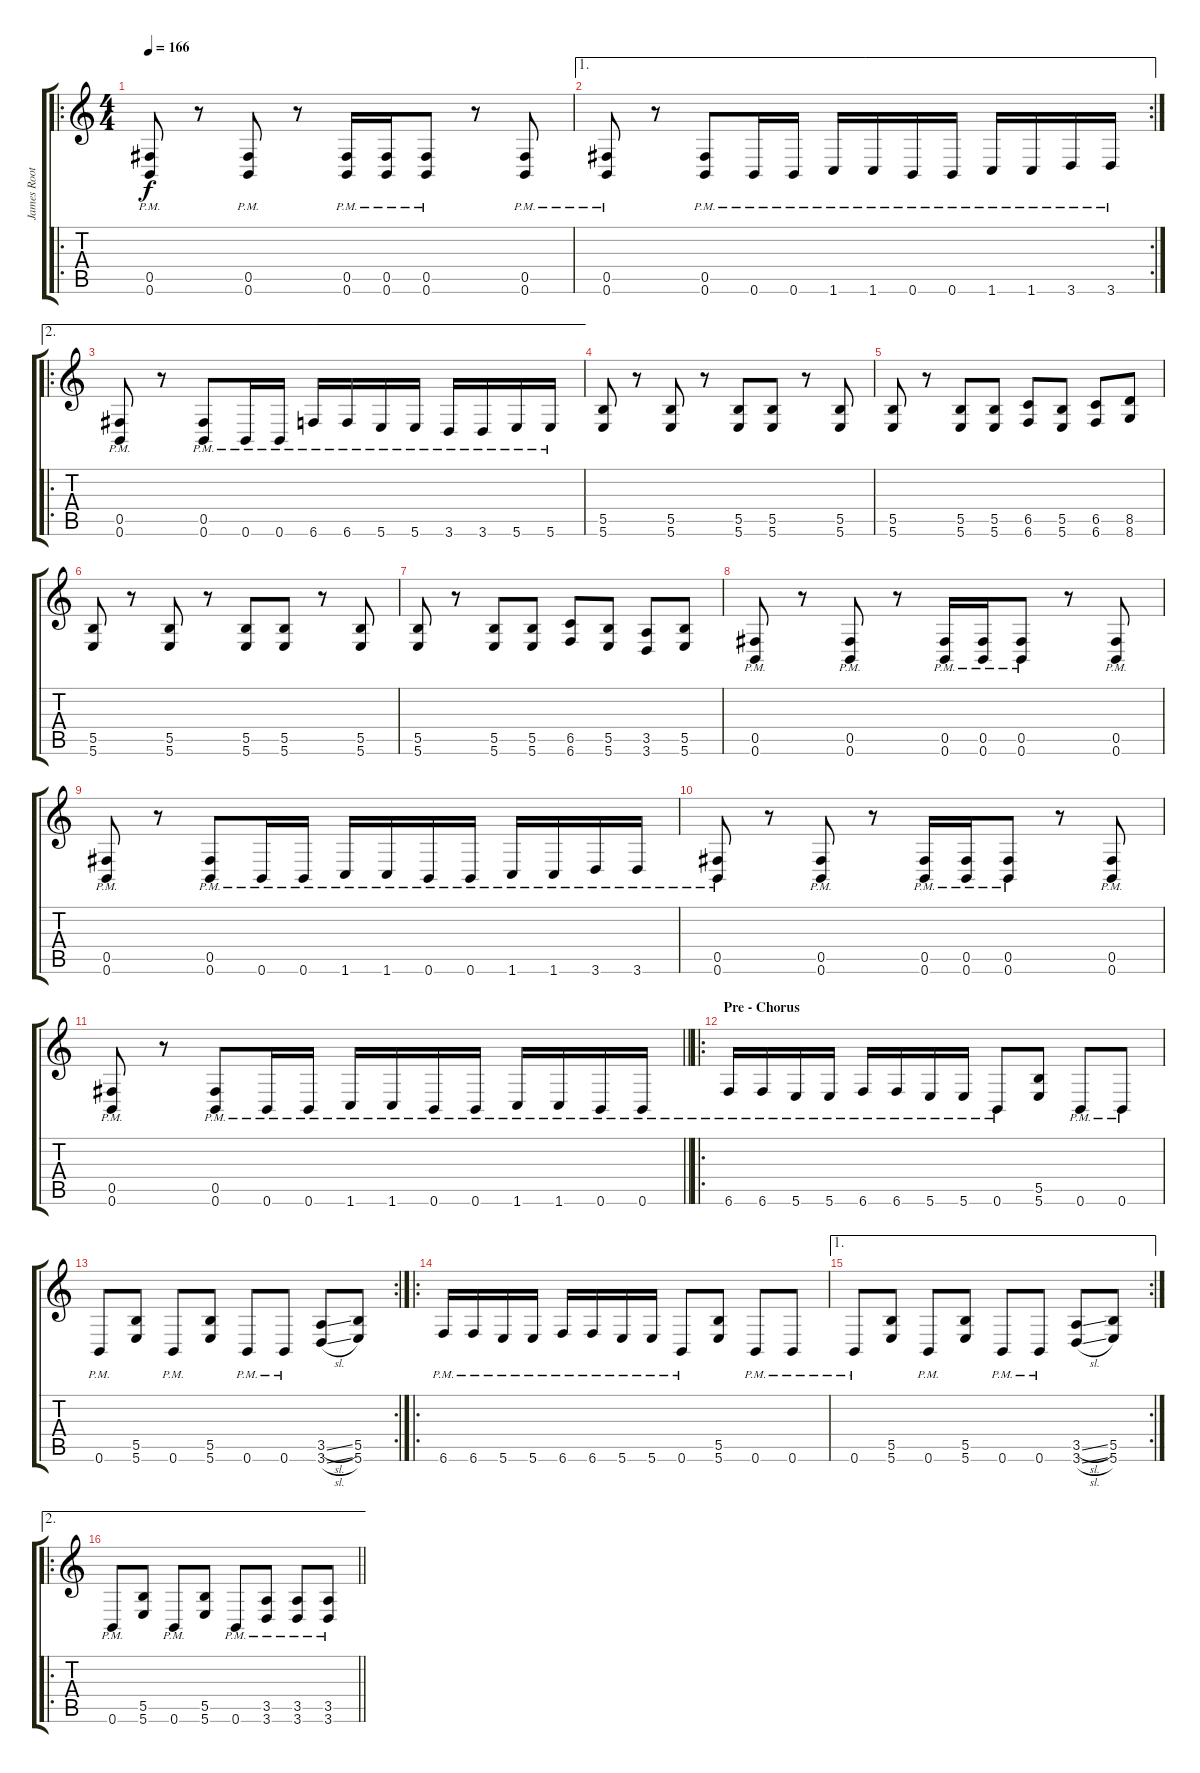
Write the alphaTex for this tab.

\track ("James Root (Guitar II)" "James Root") {instrument overdrivenguitar}
\staff {score tabs}
\tuning (Db4 Ab3 E3 B2 Gb2 B1) {hide}
\ro
\ts (4 4)
\tempo 166
\clef g2
\ks c
(0.5{pm} 0.6{pm}).8{dy f} r.8 (0.5{pm} 0.6{pm}).8 r.8 (0.5{pm} 0.6{pm}).16 (0.5{pm} 0.6{pm}).16 (0.5{pm} 0.6{pm}).8 r.8 (0.5{pm} 0.6{pm}).8 |
\ae 1
\rc 2
(0.5{pm} 0.6{pm}).8 r.8 (0.5{pm} 0.6{pm}).8 0.6{pm}.16 0.6{pm}.16 1.6{pm}.16 1.6{pm}.16 0.6{pm}.16 0.6{pm}.16 1.6{pm}.16 1.6{pm}.16 3.6{pm}.16 3.6{pm}.16 |
\ae 2
\ro
(0.5{pm} 0.6{pm}).8 r.8 (0.5{pm} 0.6{pm}).8 0.6{pm}.16 0.6{pm}.16 6.6{pm}.16 6.6{pm}.16 5.6{pm}.16 5.6{pm}.16 3.6{pm}.16 3.6{pm}.16 5.6{pm}.16 5.6{pm}.16 |
(5.5 5.6).8{volume 11} r.8 (5.5 5.6).8 r.8 (5.5 5.6).8 (5.5 5.6).8 r.8 (5.5 5.6).8 |
(5.5 5.6).8 r.8 (5.5 5.6).8 (5.5 5.6).8 (6.5 6.6).8 (5.5 5.6).8 (6.5 6.6).8 (8.5 8.6).8 |
(5.5 5.6).8 r.8 (5.5 5.6).8 r.8 (5.5 5.6).8 (5.5 5.6).8 r.8 (5.5 5.6).8 |
(5.5 5.6).8 r.8 (5.5 5.6).8 (5.5 5.6).8 (6.5 6.6).8 (5.5 5.6).8 (3.5 3.6).8 (5.5 5.6).8 |
(0.5{pm} 0.6{pm}).8{volume 13} r.8 (0.5{pm} 0.6{pm}).8 r.8 (0.5{pm} 0.6{pm}).16 (0.5{pm} 0.6{pm}).16 (0.5{pm} 0.6{pm}).8 r.8 (0.5{pm} 0.6{pm}).8 |
(0.5{pm} 0.6{pm}).8 r.8 (0.5{pm} 0.6{pm}).8 0.6{pm}.16 0.6{pm}.16 1.6{pm}.16 1.6{pm}.16 0.6{pm}.16 0.6{pm}.16 1.6{pm}.16 1.6{pm}.16 3.6{pm}.16 3.6{pm}.16 |
(0.5{pm} 0.6{pm}).8 r.8 (0.5{pm} 0.6{pm}).8 r.8 (0.5{pm} 0.6{pm}).16 (0.5{pm} 0.6{pm}).16 (0.5{pm} 0.6{pm}).8 r.8 (0.5{pm} 0.6{pm}).8 |
\barLineRight lightlight
(0.5{pm} 0.6{pm}).8 r.8 (0.5{pm} 0.6{pm}).8 0.6{pm}.16 0.6{pm}.16 1.6{pm}.16 1.6{pm}.16 0.6{pm}.16 0.6{pm}.16 1.6{pm}.16 1.6{pm}.16 0.6{pm}.16 0.6{pm}.16 |
\ro
\section ("" "Pre - Chorus")
6.6{pm}.16 6.6{pm}.16 5.6{pm}.16 5.6{pm}.16 6.6{pm}.16 6.6{pm}.16 5.6{pm}.16 5.6{pm}.16 0.6{pm}.8 (5.5 5.6).8 0.6{pm}.8 0.6{pm}.8 |
\rc 2
0.6{pm}.8 (5.5 5.6).8 0.6{pm}.8 (5.5 5.6).8 0.6{pm}.8 0.6{pm}.8 (3.5{sl} 3.6{sl}).8 (5.5 5.6).8 |
\ro
6.6{pm}.16 6.6{pm}.16 5.6{pm}.16 5.6{pm}.16 6.6{pm}.16 6.6{pm}.16 5.6{pm}.16 5.6{pm}.16 0.6{pm}.8 (5.5 5.6).8 0.6{pm}.8 0.6{pm}.8 |
\ae 1
\rc 2
0.6{pm}.8 (5.5 5.6).8 0.6{pm}.8 (5.5 5.6).8 0.6{pm}.8 0.6{pm}.8 (3.5{sl} 3.6{sl}).8 (5.5 5.6).8 |
\ae 2
\ro
\barLineRight lightlight
0.6{pm}.8 (5.5 5.6).8 0.6{pm}.8 (5.5 5.6).8 0.6{pm}.8 (3.5{pm} 3.6{pm}).8 (3.5{pm} 3.6{pm}).8 (3.5{pm} 3.6{pm}).8
